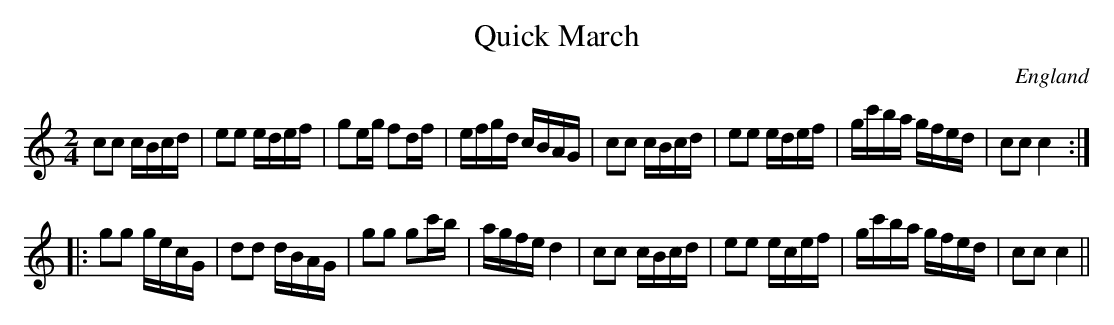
X:1
T:Quick March
L:1/16
M:2/4
O:England
K:C
c2c2 cBcd | e2e2 edef | g2eg f2df | efgd cBAG | \
c2c2 cBcd | e2e2 edef | gc'ba gfed | c2c2 c4 ::
g2g2 gecG | d2d2 dBAG | g2g2 g2c'b | agfe d4 | \
c2c2 cBcd | e2e2 ecef | gc'ba gfed |  c2c2 c4 ||
